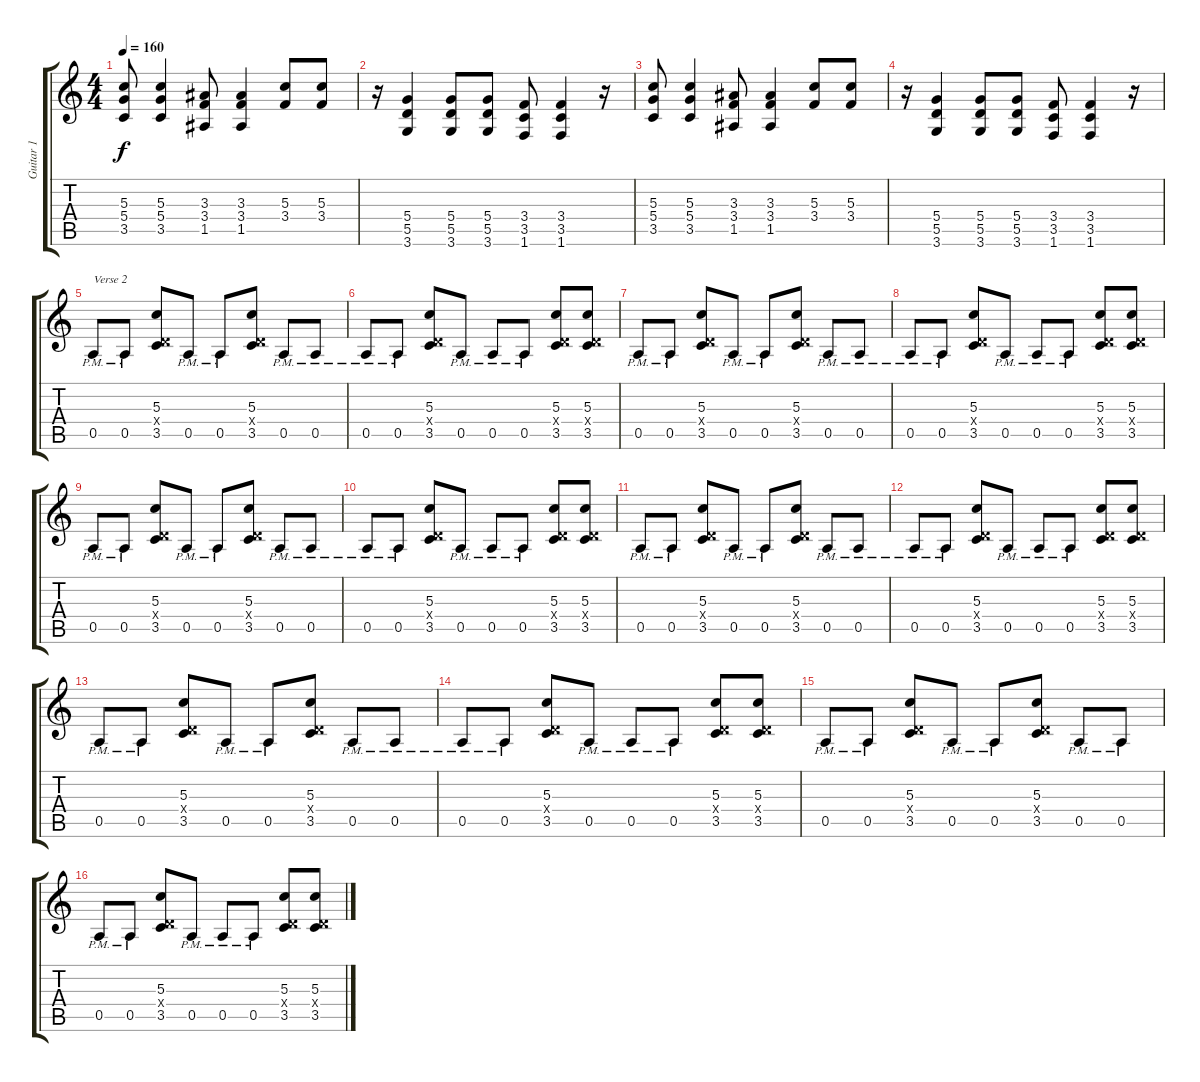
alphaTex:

\track ("Guitar 1" "Guitar 1") {instrument overdrivenguitar}
\staff {score tabs}
\tuning (E4 B3 G3 D3 A2 E2) {hide}
\ts (4 4)
\tempo 160
\clef g2
\ks c
(5.3 5.4 3.5).8{dy f} (5.3 5.4 3.5).4 (3.3 3.4 1.5).8 (3.3 3.4 1.5).4 (5.3 3.4).8 (5.3 3.4).8 |
r.16 (5.4 5.5 3.6).4 (5.4 5.5 3.6).8 (5.4 5.5 3.6).8 (3.4 3.5 1.6).8 (3.4 3.5 1.6).4 r.16 |
(5.3 5.4 3.5).8 (5.3 5.4 3.5).4 (3.3 3.4 1.5).8 (3.3 3.4 1.5).4 (5.3 3.4).8 (5.3 3.4).8 |
r.16 (5.4 5.5 3.6).4 (5.4 5.5 3.6).8 (5.4 5.5 3.6).8 (3.4 3.5 1.6).8 (3.4 3.5 1.6).4 r.16 |
0.5{pm}.8{txt "Verse 2"} 0.5{pm}.8 (5.3 0.4{x} 3.5).8 0.5{pm}.8 0.5{pm}.8 (5.3 0.4{x} 3.5).8 0.5{pm}.8 0.5{pm}.8 |
0.5{pm}.8 0.5{pm}.8 (5.3 0.4{x} 3.5).8 0.5{pm}.8 0.5{pm}.8 0.5{pm}.8 (5.3 0.4{x} 3.5).8 (5.3 0.4{x} 3.5).8 |
0.5{pm}.8 0.5{pm}.8 (5.3 0.4{x} 3.5).8 0.5{pm}.8 0.5{pm}.8 (5.3 0.4{x} 3.5).8 0.5{pm}.8 0.5{pm}.8 |
0.5{pm}.8 0.5{pm}.8 (5.3 0.4{x} 3.5).8 0.5{pm}.8 0.5{pm}.8 0.5{pm}.8 (5.3 0.4{x} 3.5).8 (5.3 0.4{x} 3.5).8 |
0.5{pm}.8 0.5{pm}.8 (5.3 0.4{x} 3.5).8 0.5{pm}.8 0.5{pm}.8 (5.3 0.4{x} 3.5).8 0.5{pm}.8 0.5{pm}.8 |
0.5{pm}.8 0.5{pm}.8 (5.3 0.4{x} 3.5).8 0.5{pm}.8 0.5{pm}.8 0.5{pm}.8 (5.3 0.4{x} 3.5).8 (5.3 0.4{x} 3.5).8 |
0.5{pm}.8 0.5{pm}.8 (5.3 0.4{x} 3.5).8 0.5{pm}.8 0.5{pm}.8 (5.3 0.4{x} 3.5).8 0.5{pm}.8 0.5{pm}.8 |
0.5{pm}.8 0.5{pm}.8 (5.3 0.4{x} 3.5).8 0.5{pm}.8 0.5{pm}.8 0.5{pm}.8 (5.3 0.4{x} 3.5).8 (5.3 0.4{x} 3.5).8 |
0.5{pm}.8 0.5{pm}.8 (5.3 0.4{x} 3.5).8 0.5{pm}.8 0.5{pm}.8 (5.3 0.4{x} 3.5).8 0.5{pm}.8 0.5{pm}.8 |
0.5{pm}.8 0.5{pm}.8 (5.3 0.4{x} 3.5).8 0.5{pm}.8 0.5{pm}.8 0.5{pm}.8 (5.3 0.4{x} 3.5).8 (5.3 0.4{x} 3.5).8 |
0.5{pm}.8 0.5{pm}.8 (5.3 0.4{x} 3.5).8 0.5{pm}.8 0.5{pm}.8 (5.3 0.4{x} 3.5).8 0.5{pm}.8 0.5{pm}.8 |
0.5{pm}.8 0.5{pm}.8 (5.3 0.4{x} 3.5).8 0.5{pm}.8 0.5{pm}.8 0.5{pm}.8 (5.3 0.4{x} 3.5).8 (5.3 0.4{x} 3.5).8
